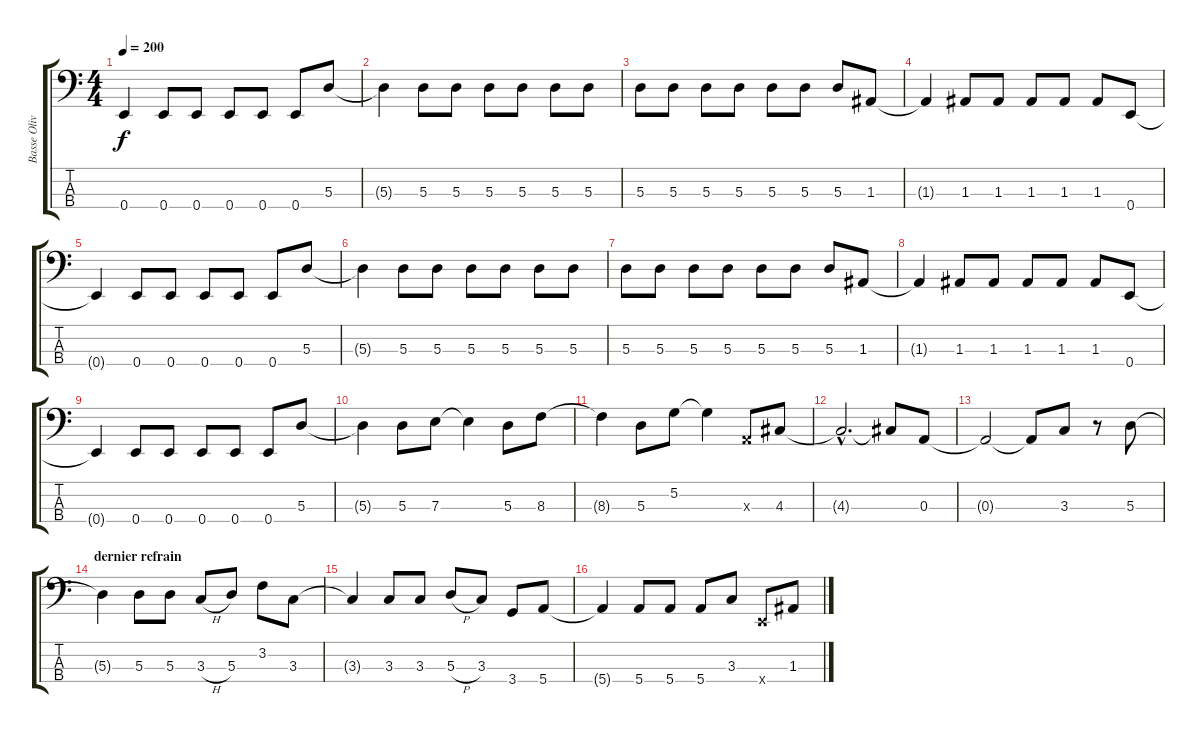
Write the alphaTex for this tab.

\track ("Basse Oliv" "Basse Oliv") {instrument electricbassfinger}
\staff {score tabs}
\tuning (G2 D2 A1 E1) {hide}
\ts (4 4)
\tempo 200
\clef f4
\ks c
0.4{t}.4{dy f} 0.4.8 0.4.8 0.4.8 0.4.8 0.4.8 5.3.8 |
5.3{t}.4 5.3.8 5.3.8 5.3.8 5.3.8 5.3.8 5.3.8 |
5.3.8 5.3.8 5.3.8 5.3.8 5.3.8 5.3.8 5.3.8 1.3.8 |
1.3{t}.4 1.3.8 1.3.8 1.3.8 1.3.8 1.3.8 0.4.8 |
0.4{t}.4 0.4.8 0.4.8 0.4.8 0.4.8 0.4.8 5.3.8 |
5.3{t}.4 5.3.8 5.3.8 5.3.8 5.3.8 5.3.8 5.3.8 |
5.3.8 5.3.8 5.3.8 5.3.8 5.3.8 5.3.8 5.3.8 1.3.8 |
1.3{t}.4 1.3.8 1.3.8 1.3.8 1.3.8 1.3.8 0.4.8 |
0.4{t}.4 0.4.8 0.4.8 0.4.8 0.4.8 0.4.8 5.3.8 |
5.3{t}.4 5.3.8 7.3.8 7.3{t}.4 5.3.8 8.3.8 |
8.3{t}.4 5.3.8 5.2.8 5.2{t}.4 0.3{x}.8 4.3.8 |
4.3{hac t}.2{d} 4.3{t}.8 0.3.8 |
0.3{t}.2 0.3{t}.8 3.3.8 r.8 5.3.8 |
\section ("" "dernier refrain")
5.3{t}.4 5.3.8 5.3.8 3.3{h}.8 5.3.8 3.2.8 3.3.8 |
3.3{t}.4 3.3.8 3.3.8 5.3{h}.8 3.3.8 3.4.8 5.4.8 |
5.4{t}.4 5.4.8 5.4.8 5.4.8 3.3.8 0.4{x}.8 1.3.8
